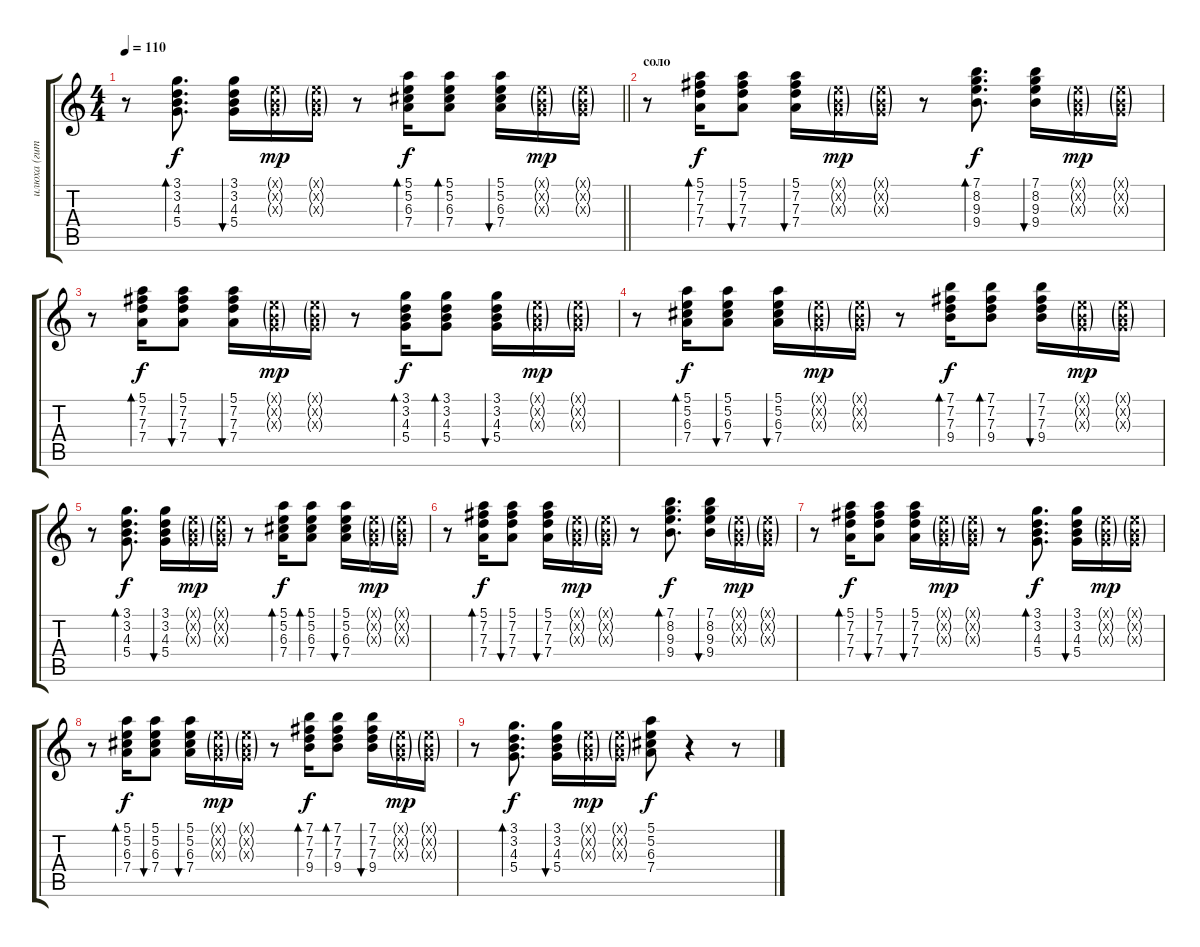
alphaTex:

\track ("илюха (гитара)" "илюха (гит") {instrument acousticguitarsteel}
\staff {score tabs}
\tuning (E4 B3 G3 D3 A2 E2) {hide}
\ts (4 4)
\tempo 110
\clef g2
\barLineRight lightlight
\ks c
r.8{dy mp} (3.1 3.2 4.3 5.4).8{d bd 30 dy f} (3.1 3.2 4.3 5.4).16{bu 30} (0.1{g x} 0.2{g x} 0.3{g x}).16{dy mp} (0.1{g x} 0.2{g x} 0.3{g x}).16 r.8 (5.1 5.2 6.3 7.4).16{bd 30 dy f} (5.1 5.2 6.3 7.4).8{bd 30} (5.1 5.2 6.3 7.4).16{bu 30} (0.1{g x} 0.2{g x} 0.3{g x}).16{dy mp} (0.1{g x} 0.2{g x} 0.3{g x}).16 |
\section ("" "соло")
r.8 (5.1 7.2 7.3 7.4).16{bd 30 dy f} (5.1 7.2 7.3 7.4).8{bu 30} (5.1 7.2 7.3 7.4).16{bu 30} (0.1{g x} 0.2{g x} 0.3{g x}).16{dy mp} (0.1{g x} 0.2{g x} 0.3{g x}).16 r.8 (7.1 8.2 9.3 9.4).8{d bd 30 dy f} (7.1 8.2 9.3 9.4).16{bu 30} (0.1{g x} 0.2{g x} 0.3{g x}).16{dy mp} (0.1{g x} 0.2{g x} 0.3{g x}).16 |
r.8 (5.1 7.2 7.3 7.4).16{bd 30 dy f} (5.1 7.2 7.3 7.4).8{bu 30} (5.1 7.2 7.3 7.4).16{bu 30} (0.1{g x} 0.2{g x} 0.3{g x}).16{dy mp} (0.1{g x} 0.2{g x} 0.3{g x}).16 r.8 (3.1 3.2 4.3 5.4).16{bd 30 dy f} (3.1 3.2 4.3 5.4).8{bd 30} (3.1 3.2 4.3 5.4).16{bu 30} (0.1{g x} 0.2{g x} 0.3{g x}).16{dy mp} (0.1{g x} 0.2{g x} 0.3{g x}).16 |
r.8 (5.1 5.2 6.3 7.4).16{bd 30 dy f} (5.1 5.2 6.3 7.4).8{bu 30} (5.1 5.2 6.3 7.4).16{bu 30} (0.1{g x} 0.2{g x} 0.3{g x}).16{dy mp} (0.1{g x} 0.2{g x} 0.3{g x}).16 r.8 (7.1 7.2 7.3 9.4).16{bd 30 dy f} (7.1 7.2 7.3 9.4).8{bd 30} (7.1 7.2 7.3 9.4).16{bu 30} (0.1{g x} 0.2{g x} 0.3{g x}).16{dy mp} (0.1{g x} 0.2{g x} 0.3{g x}).16 |
r.8 (3.1 3.2 4.3 5.4).8{d bd 30 dy f} (3.1 3.2 4.3 5.4).16{bu 30} (0.1{g x} 0.2{g x} 0.3{g x}).16{dy mp} (0.1{g x} 0.2{g x} 0.3{g x}).16 r.8 (5.1 5.2 6.3 7.4).16{bd 30 dy f} (5.1 5.2 6.3 7.4).8{bd 30} (5.1 5.2 6.3 7.4).16{bu 30} (0.1{g x} 0.2{g x} 0.3{g x}).16{dy mp} (0.1{g x} 0.2{g x} 0.3{g x}).16 |
r.8 (5.1 7.2 7.3 7.4).16{bd 30 dy f} (5.1 7.2 7.3 7.4).8{bu 30} (5.1 7.2 7.3 7.4).16{bu 30} (0.1{g x} 0.2{g x} 0.3{g x}).16{dy mp} (0.1{g x} 0.2{g x} 0.3{g x}).16 r.8 (7.1 8.2 9.3 9.4).8{d bd 30 dy f} (7.1 8.2 9.3 9.4).16{bu 30} (0.1{g x} 0.2{g x} 0.3{g x}).16{dy mp} (0.1{g x} 0.2{g x} 0.3{g x}).16 |
r.8 (5.1 7.2 7.3 7.4).16{bd 30 dy f} (5.1 7.2 7.3 7.4).8{bu 30} (5.1 7.2 7.3 7.4).16{bu 30} (0.1{g x} 0.2{g x} 0.3{g x}).16{dy mp} (0.1{g x} 0.2{g x} 0.3{g x}).16 r.8 (3.1 3.2 4.3 5.4).8{d bd 30 dy f} (3.1 3.2 4.3 5.4).16{bu 30} (0.1{g x} 0.2{g x} 0.3{g x}).16{dy mp} (0.1{g x} 0.2{g x} 0.3{g x}).16 |
r.8 (5.1 5.2 6.3 7.4).16{bd 30 dy f} (5.1 5.2 6.3 7.4).8{bu 30} (5.1 5.2 6.3 7.4).16{bu 30} (0.1{g x} 0.2{g x} 0.3{g x}).16{dy mp} (0.1{g x} 0.2{g x} 0.3{g x}).16 r.8 (7.1 7.2 7.3 9.4).16{bd 30 dy f} (7.1 7.2 7.3 9.4).8{bd 30} (7.1 7.2 7.3 9.4).16{bu 30} (0.1{g x} 0.2{g x} 0.3{g x}).16{dy mp} (0.1{g x} 0.2{g x} 0.3{g x}).16 |
r.8 (3.1 3.2 4.3 5.4).8{d bd 30 dy f} (3.1 3.2 4.3 5.4).16{bu 30} (0.1{g x} 0.2{g x} 0.3{g x}).16{dy mp} (0.1{g x} 0.2{g x} 0.3{g x}).16 (5.1 5.2 6.3 7.4).8{dy f} r.4 r.8
